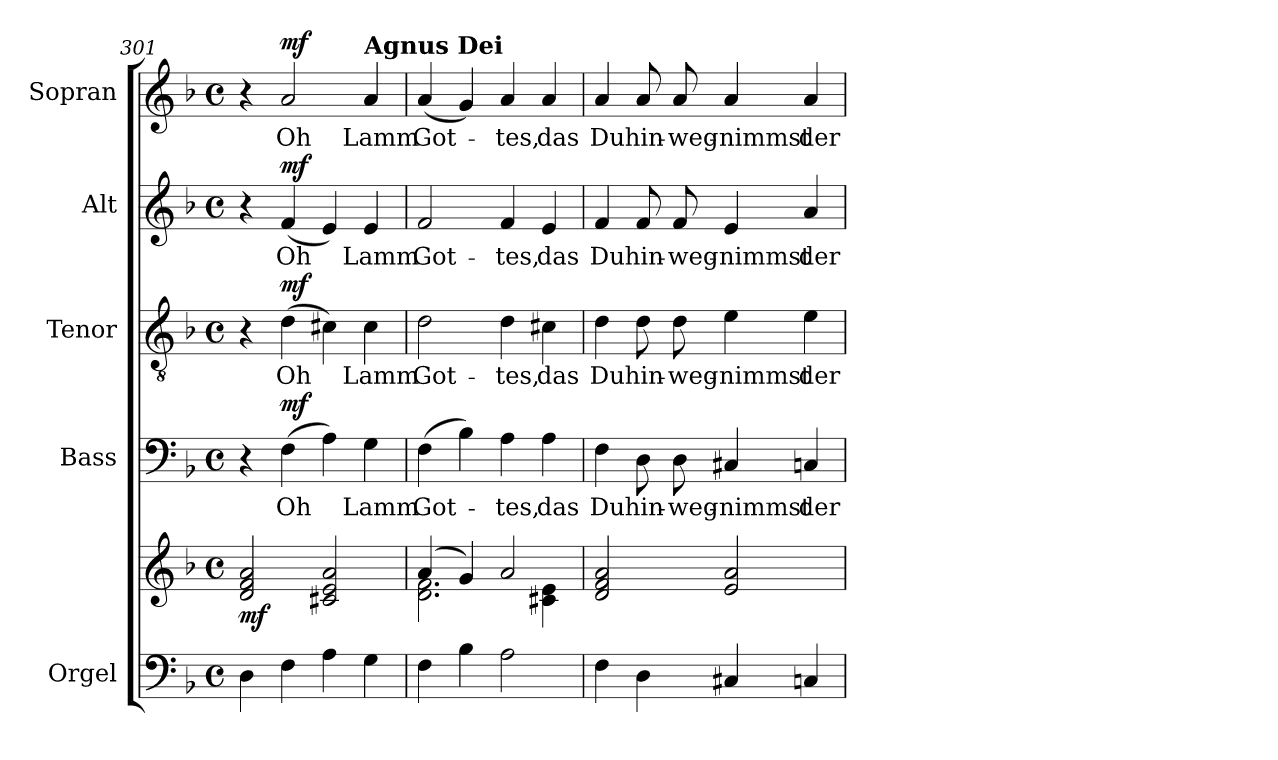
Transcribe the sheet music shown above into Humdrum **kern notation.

**kern	**kern	**dynam	**kern	**text	**dynam	**kern	**text	**dynam	**kern	**text	**dynam	**kern	**text	**dynam
*part5	*part5	*part5	*part4	*part4	*part4	*part3	*part3	*part3	*part2	*part2	*part2	*part1	*part1	*part1
*staff6	*staff5	*staff5/6	*staff4	*staff4	*staff4	*staff3	*staff3	*staff3	*staff2	*staff2	*staff2	*staff1	*staff1	*staff1
*I"Orgel	*	*	*I"Bass	*	*	*I"Tenor	*	*	*I"Alt	*	*	*I"Sopran	*	*
*I'Org.	*	*	*I'B.	*	*	*I'T.	*	*	*I'A.	*	*	*I'S.	*	*
!!LO:PB:g=z
*clefF4	*clefG2	*	*clefF4	*	*	*clefGv2	*	*	*clefG2	*	*	*clefG2	*	*
*k[b-]	*k[b-]	*	*k[b-]	*	*	*k[b-]	*	*	*k[b-]	*	*	*k[b-]	*	*
*F:	*F:	*	*F:	*	*	*F:	*	*	*F:	*	*	*F:	*	*
*M4/4	*M4/4	*	*M4/4	*	*	*M4/4	*	*	*M4/4	*	*	*M4/4	*	*
*met(c)	*met(c)	*	*met(c)	*	*	*met(c)	*	*	*met(c)	*	*	*met(c)	*	*
=301	=301	=301	=301	=301	=301	=301	=301	=301	=301	=301	=301	=301	=301	=301
!	!	!LO:DY:b	!	!	!	!	!	!	!	!	!	!	!	!
4D\	2d/ 2f/ 2a/	mf	4r	.	.	4r	.	.	4r	.	.	4r	.	.
!	!	!	!	!	!LO:DY:a	!	!	!LO:DY:a	!	!	!LO:DY:a	!	!	!LO:DY:a
4F\	.	.	(4F\	Oh	mf	(4d\	Oh	mf	(4f/	Oh	mf	2a/	Oh	mf
4A\	2c#X/ 2e/ 2a/	.	4A\)	.	.	4c#X\)	.	.	4e/)	.	.	.	.	.
!	!	!	!	!	!	!	!	!	!	!	!	!LO:TX:a:B:t=Agnus Dei	!	!
4G\	.	.	4G\	Lamm	.	4c#\	Lamm	.	4e/	Lamm	.	4a/	Lamm	.
=302	=302	=302	=302	=302	=302	=302	=302	=302	=302	=302	=302	=302	=302	=302
*	*^	*	*	*	*	*	*	*	*	*	*	*	*	*
4F\	(4a/	2.d\ 2.f\	.	(4F\	Got-	.	2d\	Got-	.	2f/	Got-	.	(4a/	Got-	.
4B-\	4g/)	.	.	4B-\)	.	.	.	.	.	.	.	.	4g/)	.	.
2A\	2a/	.	.	4A\	-tes,	.	4d\	-tes,	.	4f/	-tes,	.	4a/	-tes,	.
.	.	4c#X\ 4e\	.	4A\	das	.	4c#X\	das	.	4e/	das	.	4a/	das	.
*	*v	*v	*	*	*	*	*	*	*	*	*	*	*	*	*
=303	=303	=303	=303	=303	=303	=303	=303	=303	=303	=303	=303	=303	=303	=303
4F\	2d/ 2f/ 2a/	.	4F\	Du	.	4d\	Du	.	4f/	Du	.	4a/	Du	.
4D\	.	.	8D\	hin-	.	8d\	hin-	.	8f/	hin-	.	8a/	hin-	.
.	.	.	8D\	-weg-	.	8d\	-weg-	.	8f/	-weg-	.	8a/	-weg-	.
4C#X/	2e/ 2a/	.	4C#X/	-nimmst	.	4e\	-nimmst	.	4e/	-nimmst	.	4a/	-nimmst	.
4Cn/	.	.	4Cn/	der	.	4e\	der	.	4a/	der	.	4a/	der	.
=	=	=	=	=	=	=	=	=	=	=	=	=	=	=
*-	*-	*-	*-	*-	*-	*-	*-	*-	*-	*-	*-	*-	*-	*-
